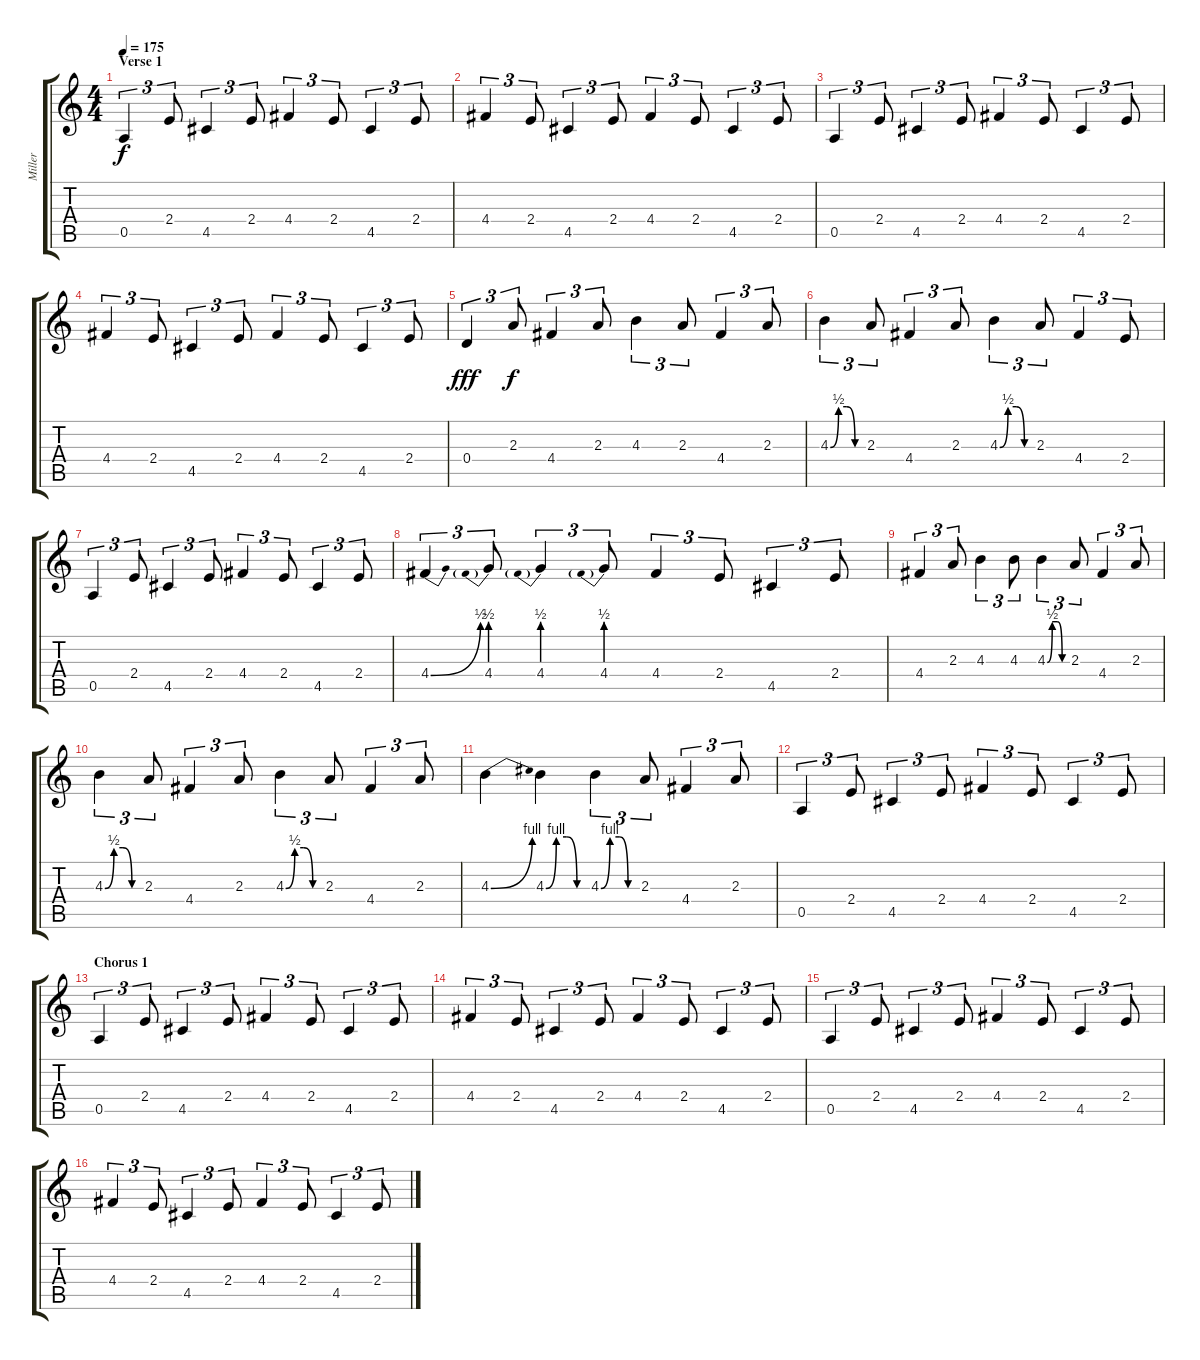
\track ("Miller" "Miller") {instrument overdrivenguitar}
\staff {score tabs}
\tuning (E4 B3 G3 D3 A2 E2) {hide}
\ts (4 4)
\section ("" "Verse 1")
\tempo 175
\clef g2
\ks c
0.5.4{tu (3 2) dy f} 2.4.8{tu (3 2)} 4.5.4{tu (3 2)} 2.4.8{tu (3 2)} 4.4.4{tu (3 2)} 2.4.8{tu (3 2)} 4.5.4{tu (3 2)} 2.4.8{tu (3 2)} |
4.4.4{tu (3 2)} 2.4.8{tu (3 2)} 4.5.4{tu (3 2)} 2.4.8{tu (3 2)} 4.4.4{tu (3 2)} 2.4.8{tu (3 2)} 4.5.4{tu (3 2)} 2.4.8{tu (3 2)} |
0.5.4{tu (3 2)} 2.4.8{tu (3 2)} 4.5.4{tu (3 2)} 2.4.8{tu (3 2)} 4.4.4{tu (3 2)} 2.4.8{tu (3 2)} 4.5.4{tu (3 2)} 2.4.8{tu (3 2)} |
4.4.4{tu (3 2)} 2.4.8{tu (3 2)} 4.5.4{tu (3 2)} 2.4.8{tu (3 2)} 4.4.4{tu (3 2)} 2.4.8{tu (3 2)} 4.5.4{tu (3 2)} 2.4.8{tu (3 2)} |
0.4.4{tu (3 2) dy fff} 2.3.8{tu (3 2) dy f} 4.4.4{tu (3 2)} 2.3.8{tu (3 2)} 4.3.4{tu (3 2)} 2.3.8{tu (3 2)} 4.4.4{tu (3 2)} 2.3.8{tu (3 2)} |
4.3{be (custom 0 0 15 2 30 2 45 0 60 0)}.4{tu (3 2)} 2.3.8{tu (3 2)} 4.4.4{tu (3 2)} 2.3.8{tu (3 2)} 4.3{be (custom 0 0 15 2 30 2 45 0 60 0)}.4{tu (3 2)} 2.3.8{tu (3 2)} 4.4.4{tu (3 2)} 2.4.8{tu (3 2)} |
0.5.4{tu (3 2)} 2.4.8{tu (3 2)} 4.5.4{tu (3 2)} 2.4.8{tu (3 2)} 4.4.4{tu (3 2)} 2.4.8{tu (3 2)} 4.5.4{tu (3 2)} 2.4.8{tu (3 2)} |
4.4{be (bend 0 0 60 2)}.4{tu (3 2)} 4.4{be (prebend 0 2 60 2)}.8{tu (3 2)} 4.4{be (prebend 0 2 60 2)}.4{tu (3 2)} 4.4{be (prebend 0 2 60 2)}.8{tu (3 2)} 4.4.4{tu (3 2)} 2.4.8{tu (3 2)} 4.5.4{tu (3 2)} 2.4.8{tu (3 2)} |
4.4.4{tu (3 2)} 2.3.8{tu (3 2)} 4.3.4{tu (3 2)} 4.3.8{tu (3 2)} 4.3{be (custom 0 0 15 2 30 2 45 0 60 0)}.4{tu (3 2)} 2.3.8{tu (3 2)} 4.4.4{tu (3 2)} 2.3.8{tu (3 2)} |
4.3{be (custom 0 0 15 2 30 2 45 0 60 0)}.4{tu (3 2)} 2.3.8{tu (3 2)} 4.4.4{tu (3 2)} 2.3.8{tu (3 2)} 4.3{be (custom 0 0 15 2 30 2 45 0 60 0)}.4{tu (3 2)} 2.3.8{tu (3 2)} 4.4.4{tu (3 2)} 2.3.8{tu (3 2)} |
4.3{be (bend 0 0 60 4)}.4 4.3{be (custom 0 0 15 4 30 4 45 0 60 0)}.4 4.3{be (custom 0 0 15 4 30 4 45 0 60 0)}.4{tu (3 2)} 2.3.8{tu (3 2)} 4.4.4{tu (3 2)} 2.3.8{tu (3 2)} |
0.5.4{tu (3 2)} 2.4.8{tu (3 2)} 4.5.4{tu (3 2)} 2.4.8{tu (3 2)} 4.4.4{tu (3 2)} 2.4.8{tu (3 2)} 4.5.4{tu (3 2)} 2.4.8{tu (3 2)} |
\section ("" "Chorus 1")
0.5.4{tu (3 2)} 2.4.8{tu (3 2)} 4.5.4{tu (3 2)} 2.4.8{tu (3 2)} 4.4.4{tu (3 2)} 2.4.8{tu (3 2)} 4.5.4{tu (3 2)} 2.4.8{tu (3 2)} |
4.4.4{tu (3 2)} 2.4.8{tu (3 2)} 4.5.4{tu (3 2)} 2.4.8{tu (3 2)} 4.4.4{tu (3 2)} 2.4.8{tu (3 2)} 4.5.4{tu (3 2)} 2.4.8{tu (3 2)} |
0.5.4{tu (3 2)} 2.4.8{tu (3 2)} 4.5.4{tu (3 2)} 2.4.8{tu (3 2)} 4.4.4{tu (3 2)} 2.4.8{tu (3 2)} 4.5.4{tu (3 2)} 2.4.8{tu (3 2)} |
4.4.4{tu (3 2)} 2.4.8{tu (3 2)} 4.5.4{tu (3 2)} 2.4.8{tu (3 2)} 4.4.4{tu (3 2)} 2.4.8{tu (3 2)} 4.5.4{tu (3 2)} 2.4.8{tu (3 2)}
